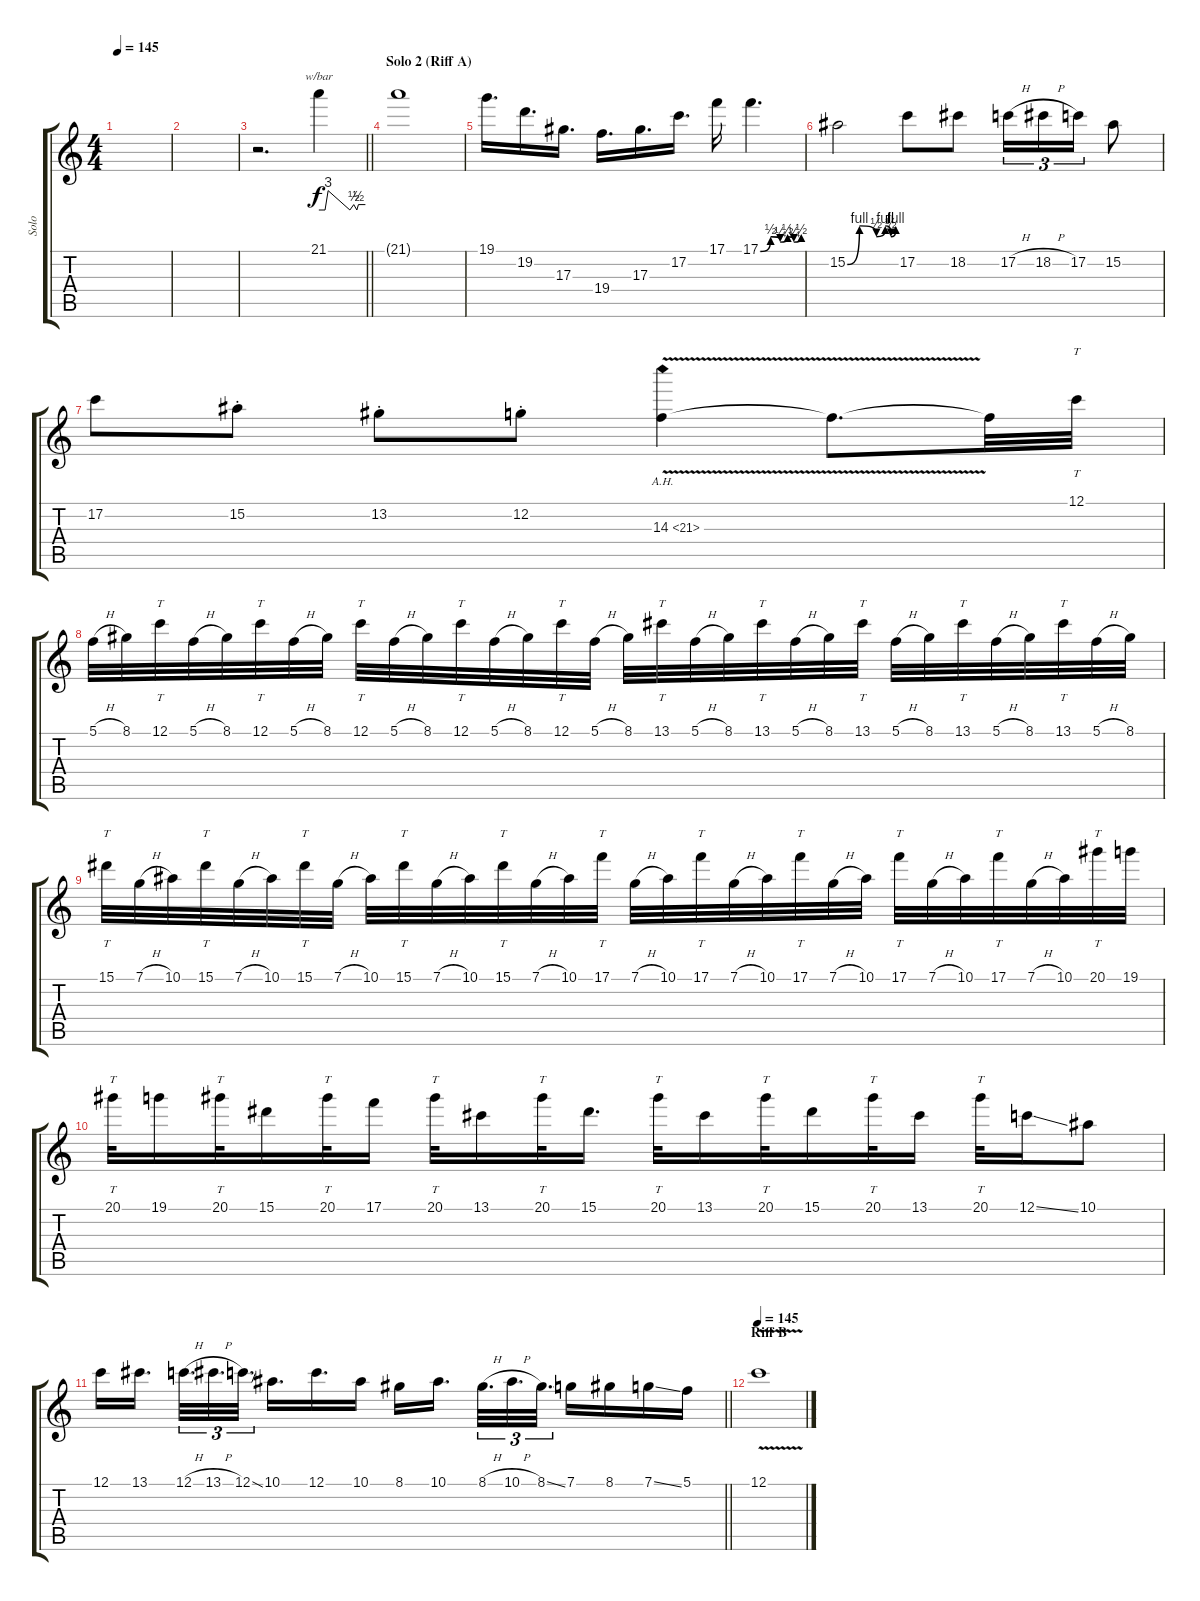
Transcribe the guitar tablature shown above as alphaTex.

\track ("Solo" "Solo") {instrument distortionguitar}
\staff {score tabs}
\tuning (C4 G3 Eb3 Bb2 F2 C2) {hide}
\ts (4 4)
\tempo 145
\clef g2
\ks c
|
|
\barLineRight lightlight
r.2{d} 21.1.4{tbe (custom default 0 0 8 0 12 12 40 0 45 2 49 0 51 2 60 2)} |
\section ("" "Solo 2 (Riff A)")
21.1{t}.1 |
19.1.16{d} 19.2.16{d} 17.3.16{d} 19.4.16{d} 17.3.16{d} 17.2.16{d} 17.1.16 17.1{be (custom 0 0 15 2 29 1 40 2 49 1 60 2)}.4{d} |
15.2{be (custom 0 0 15 4 36 2 47 4 54 2 60 4)}.2 17.2.8 18.2.8 17.2{h}.16{tu (3 2)} 18.2{h}.16{tu (3 2)} 17.2.16{tu (3 2)} 15.2.8 |
17.2.8 15.2{st}.8 13.2{st}.8 12.2{st}.8 14.3{ah 7 v}.4 14.3{t}.8{d} 14.3{t}.32 12.1.32{tt} |
5.1{h}.32 8.1.32 12.1.32{tt} 5.1{h}.32 8.1.32 12.1.32{tt} 5.1{h}.32 8.1.32 12.1.32{tt} 5.1{h}.32 8.1.32 12.1.32{tt} 5.1{h}.32 8.1.32 12.1.32{tt} 5.1{h}.32 8.1.32 13.1.32{tt} 5.1{h}.32 8.1.32 13.1.32{tt} 5.1{h}.32 8.1.32 13.1.32{tt} 5.1{h}.32 8.1.32 13.1.32{tt} 5.1{h}.32 8.1.32 13.1.32{tt} 5.1{h}.32 8.1.32 |
15.1.32{tt} 7.1{h}.32 10.1.32 15.1.32{tt} 7.1{h}.32 10.1.32 15.1.32{tt} 7.1{h}.32 10.1.32 15.1.32{tt} 7.1{h}.32 10.1.32 15.1.32{tt} 7.1{h}.32 10.1.32 17.1.32{tt} 7.1{h}.32 10.1.32 17.1.32{tt} 7.1{h}.32 10.1.32 17.1.32{tt} 7.1{h}.32 10.1.32 17.1.32{tt} 7.1{h}.32 10.1.32 17.1.32{tt} 7.1{h}.32 10.1.32 20.1.32{tt} 19.1.32 |
20.1.32{tt} 19.1.16 20.1.32{tt} 15.1.16 20.1.32{tt} 17.1.16 20.1.32{tt} 13.1.16 20.1.32{tt} 15.1.16{d} 20.1.32{tt} 13.1.16 20.1.32{tt} 15.1.16 20.1.32{tt} 13.1.16 20.1.32{tt} 12.1{ss}.16 10.1.8 |
\barLineRight lightlight
12.1.16 13.1.16{d beam splitsecondary} 12.1{h}.32{d tu (3 2)} 13.1{h}.32{d tu (3 2)} 12.1{ss}.32{d tu (3 2)} 10.1.16{d} 12.1.16{d} 10.1.16 8.1.16 10.1.16{d beam splitsecondary} 8.1{h}.32{d tu (3 2)} 10.1{h}.32{d tu (3 2)} 8.1{ss}.32{d tu (3 2)} 7.1.16 8.1.16 7.1{ss}.16 5.1.16 |
\section ("" "Riff B")
\tempo 145
12.1{v}.1
